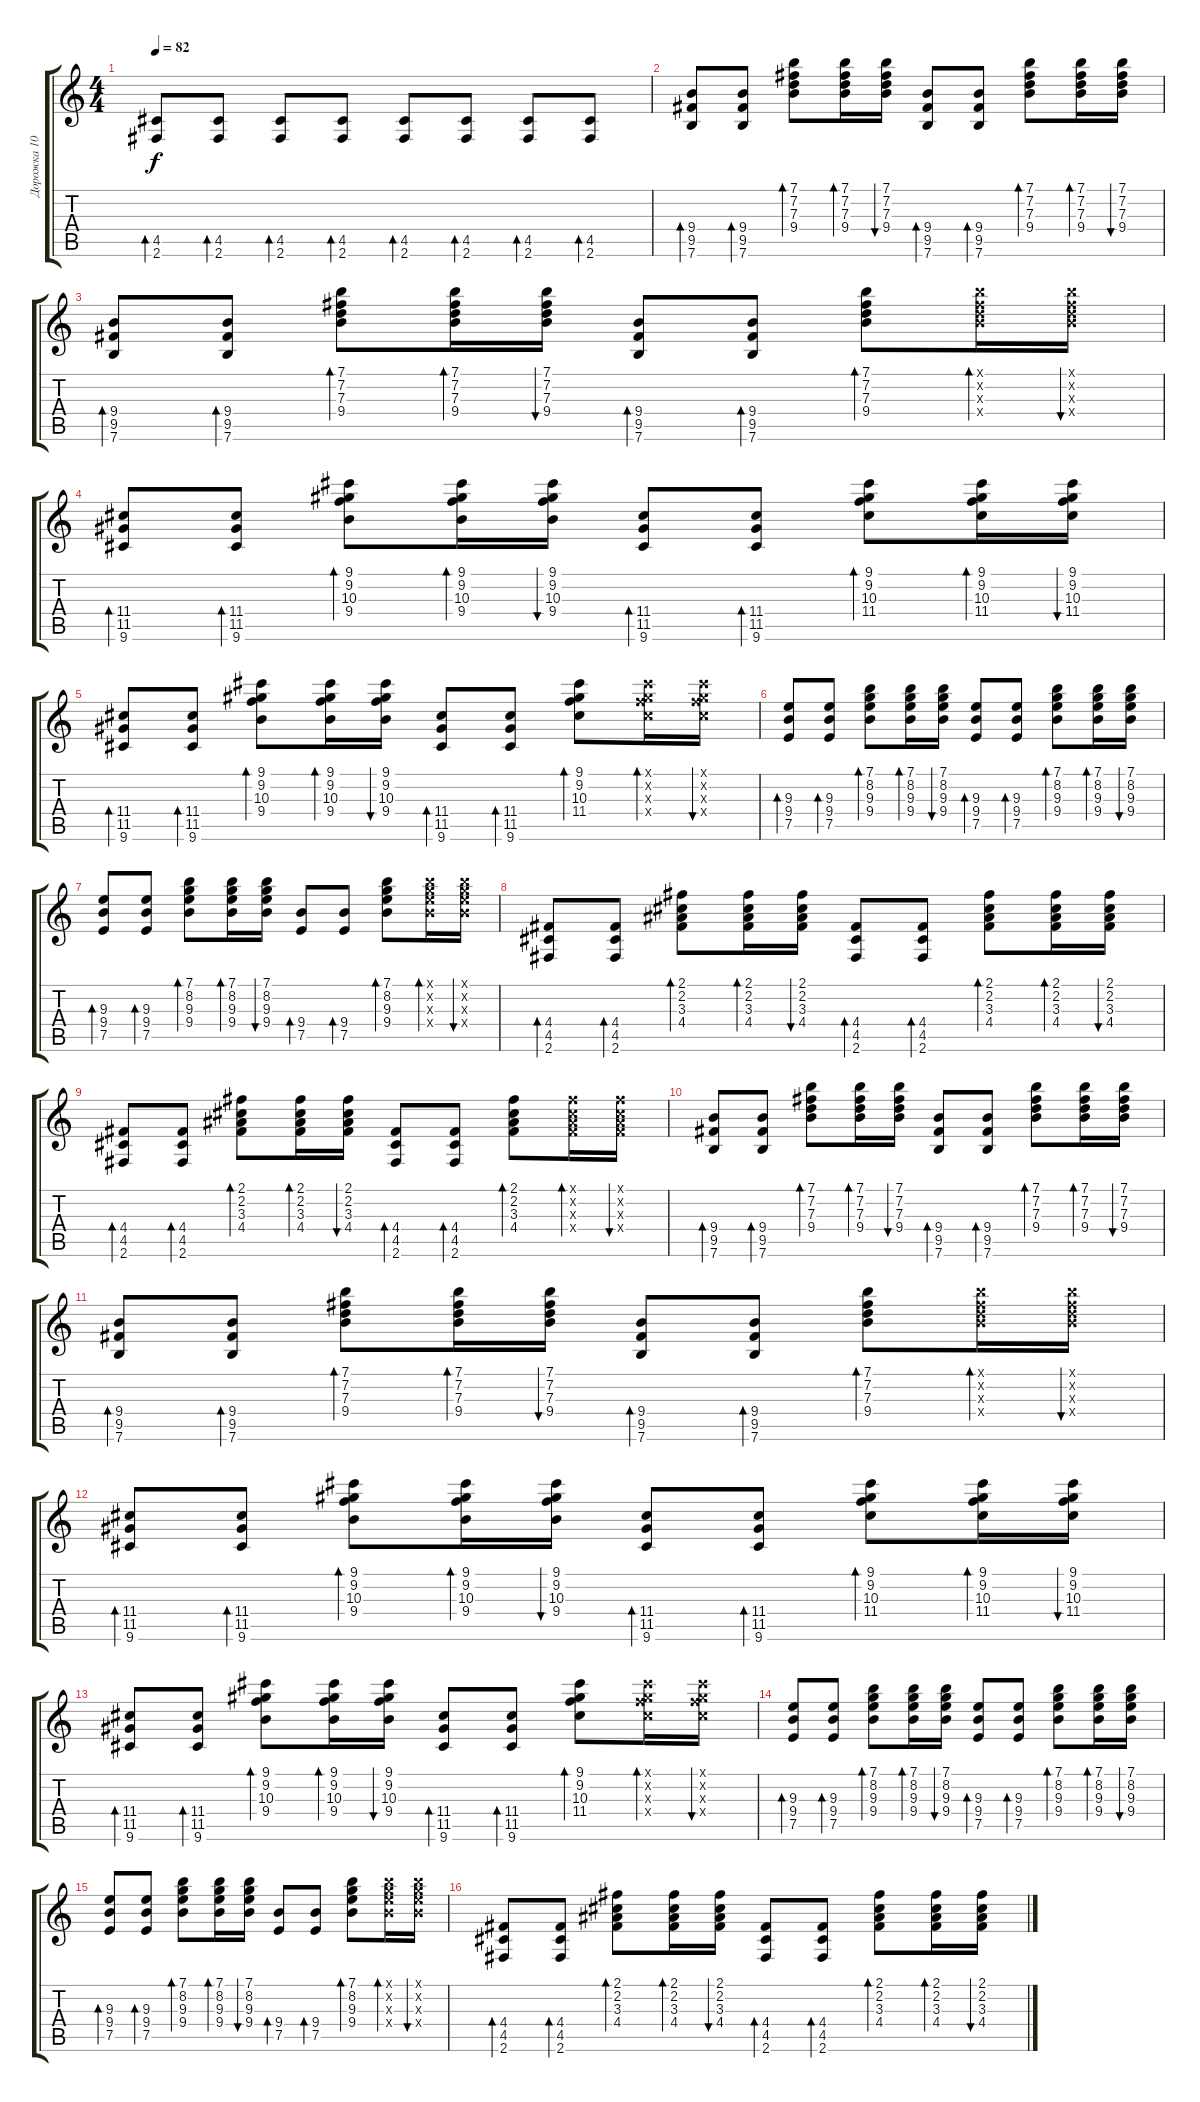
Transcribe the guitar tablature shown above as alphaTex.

\track ("Дорожка 10" "Дорожка 10") {instrument acousticguitarsteel}
\staff {score tabs}
\tuning (E4 B3 G3 D3 A2 E2) {hide}
\ts (4 4)
\tempo 82
\clef g2
\ks c
(4.5 2.6).8{bd 60 dy f} (4.5 2.6).8{bd 60} (4.5 2.6).8{bd 60} (4.5 2.6).8{bd 60} (4.5 2.6).8{bd 60} (4.5 2.6).8{bd 60} (4.5 2.6).8{bd 60} (4.5 2.6).8{bd 60} |
(9.4 9.5 7.6).8{bd 60} (9.4 9.5 7.6).8{bd 60} (7.1 7.2 7.3 9.4).8{bd 60} (7.1 7.2 7.3 9.4).16{bd 60} (7.1 7.2 7.3 9.4).16{bu 60} (9.4 9.5 7.6).8{bd 60} (9.4 9.5 7.6).8{bd 60} (7.1 7.2 7.3 9.4).8{bd 60} (7.1 7.2 7.3 9.4).16{bd 60} (7.1 7.2 7.3 9.4).16{bu 60} |
(9.4 9.5 7.6).8{bd 60} (9.4 9.5 7.6).8{bd 60} (7.1 7.2 7.3 9.4).8{bd 60} (7.1 7.2 7.3 9.4).16{bd 60} (7.1 7.2 7.3 9.4).16{bu 60} (9.4 9.5 7.6).8{bd 60} (9.4 9.5 7.6).8{bd 60} (7.1 7.2 7.3 9.4).8{bd 60} (7.1{x} 7.2{x} 7.3{x} 9.4{x}).16{bd 60} (7.1{x} 7.2{x} 7.3{x} 9.4{x}).16{bu 60} |
(11.4 11.5 9.6).8{bd 60} (11.4 11.5 9.6).8{bd 60} (9.1 9.2 10.3 9.4).8{bd 60} (9.1 9.2 10.3 9.4).16{bd 60} (9.1 9.2 10.3 9.4).16{bu 60} (11.4 11.5 9.6).8{bd 60} (11.4 11.5 9.6).8{bd 60} (9.1 9.2 10.3 11.4).8{bd 60} (9.1 9.2 10.3 11.4).16{bd 60} (9.1 9.2 10.3 11.4).16{bu 60} |
(11.4 11.5 9.6).8{bd 60} (11.4 11.5 9.6).8{bd 60} (9.1 9.2 10.3 9.4).8{bd 60} (9.1 9.2 10.3 9.4).16{bd 60} (9.1 9.2 10.3 9.4).16{bu 60} (11.4 11.5 9.6).8{bd 60} (11.4 11.5 9.6).8{bd 60} (9.1 9.2 10.3 11.4).8{bd 60} (9.1{x} 9.2{x} 10.3{x} 11.4{x}).16{bd 60} (9.1{x} 9.2{x} 10.3{x} 11.4{x}).16{bu 60} |
(9.3 9.4 7.5).8{bd 60} (9.3 9.4 7.5).8{bd 60} (7.1 8.2 9.3 9.4).8{bd 60} (7.1 8.2 9.3 9.4).16{bd 60} (7.1 8.2 9.3 9.4).16{bu 60} (9.3 9.4 7.5).8{bd 60} (9.3 9.4 7.5).8{bd 60} (7.1 8.2 9.3 9.4).8{bd 60} (7.1 8.2 9.3 9.4).16{bd 60} (7.1 8.2 9.3 9.4).16{bu 60} |
(9.3 9.4 7.5).8{bd 60} (9.3 9.4 7.5).8{bd 60} (7.1 8.2 9.3 9.4).8{bd 60} (7.1 8.2 9.3 9.4).16{bd 60} (7.1 8.2 9.3 9.4).16{bu 60} (9.4 7.5).8{bd 60} (9.4 7.5).8{bd 60} (7.1 8.2 9.3 9.4).8{bd 60} (7.1{x} 8.2{x} 9.3{x} 9.4{x}).16{bd 60} (7.1{x} 8.2{x} 9.3{x} 9.4{x}).16{bu 60} |
(4.4 4.5 2.6).8{bd 60} (4.4 4.5 2.6).8{bd 60} (2.1 2.2 3.3 4.4).8{bd 60} (2.1 2.2 3.3 4.4).16{bd 60} (2.1 2.2 3.3 4.4).16{bu 60} (4.4 4.5 2.6).8{bd 60} (4.4 4.5 2.6).8{bd 60} (2.1 2.2 3.3 4.4).8{bd 60} (2.1 2.2 3.3 4.4).16{bd 60} (2.1 2.2 3.3 4.4).16{bu 60} |
(4.4 4.5 2.6).8{bd 60} (4.4 4.5 2.6).8{bd 60} (2.1 2.2 3.3 4.4).8{bd 60} (2.1 2.2 3.3 4.4).16{bd 60} (2.1 2.2 3.3 4.4).16{bu 60} (4.4 4.5 2.6).8{bd 60} (4.4 4.5 2.6).8{bd 60} (2.1 2.2 3.3 4.4).8{bd 60} (2.1{x} 2.2{x} 3.3{x} 4.4{x}).16{bd 60} (2.1{x} 2.2{x} 3.3{x} 4.4{x}).16{bu 60} |
(9.4 9.5 7.6).8{bd 60} (9.4 9.5 7.6).8{bd 60} (7.1 7.2 7.3 9.4).8{bd 60} (7.1 7.2 7.3 9.4).16{bd 60} (7.1 7.2 7.3 9.4).16{bu 60} (9.4 9.5 7.6).8{bd 60} (9.4 9.5 7.6).8{bd 60} (7.1 7.2 7.3 9.4).8{bd 60} (7.1 7.2 7.3 9.4).16{bd 60} (7.1 7.2 7.3 9.4).16{bu 60} |
(9.4 9.5 7.6).8{bd 60} (9.4 9.5 7.6).8{bd 60} (7.1 7.2 7.3 9.4).8{bd 60} (7.1 7.2 7.3 9.4).16{bd 60} (7.1 7.2 7.3 9.4).16{bu 60} (9.4 9.5 7.6).8{bd 60} (9.4 9.5 7.6).8{bd 60} (7.1 7.2 7.3 9.4).8{bd 60} (7.1{x} 7.2{x} 7.3{x} 9.4{x}).16{bd 60} (7.1{x} 7.2{x} 7.3{x} 9.4{x}).16{bu 60} |
(11.4 11.5 9.6).8{bd 60} (11.4 11.5 9.6).8{bd 60} (9.1 9.2 10.3 9.4).8{bd 60} (9.1 9.2 10.3 9.4).16{bd 60} (9.1 9.2 10.3 9.4).16{bu 60} (11.4 11.5 9.6).8{bd 60} (11.4 11.5 9.6).8{bd 60} (9.1 9.2 10.3 11.4).8{bd 60} (9.1 9.2 10.3 11.4).16{bd 60} (9.1 9.2 10.3 11.4).16{bu 60} |
(11.4 11.5 9.6).8{bd 60} (11.4 11.5 9.6).8{bd 60} (9.1 9.2 10.3 9.4).8{bd 60} (9.1 9.2 10.3 9.4).16{bd 60} (9.1 9.2 10.3 9.4).16{bu 60} (11.4 11.5 9.6).8{bd 60} (11.4 11.5 9.6).8{bd 60} (9.1 9.2 10.3 11.4).8{bd 60} (9.1{x} 9.2{x} 10.3{x} 11.4{x}).16{bd 60} (9.1{x} 9.2{x} 10.3{x} 11.4{x}).16{bu 60} |
(9.3 9.4 7.5).8{bd 60} (9.3 9.4 7.5).8{bd 60} (7.1 8.2 9.3 9.4).8{bd 60} (7.1 8.2 9.3 9.4).16{bd 60} (7.1 8.2 9.3 9.4).16{bu 60} (9.3 9.4 7.5).8{bd 60} (9.3 9.4 7.5).8{bd 60} (7.1 8.2 9.3 9.4).8{bd 60} (7.1 8.2 9.3 9.4).16{bd 60} (7.1 8.2 9.3 9.4).16{bu 60} |
(9.3 9.4 7.5).8{bd 60} (9.3 9.4 7.5).8{bd 60} (7.1 8.2 9.3 9.4).8{bd 60} (7.1 8.2 9.3 9.4).16{bd 60} (7.1 8.2 9.3 9.4).16{bu 60} (9.4 7.5).8{bd 60} (9.4 7.5).8{bd 60} (7.1 8.2 9.3 9.4).8{bd 60} (7.1{x} 8.2{x} 9.3{x} 9.4{x}).16{bd 60} (7.1{x} 8.2{x} 9.3{x} 9.4{x}).16{bu 60} |
(4.4 4.5 2.6).8{bd 60} (4.4 4.5 2.6).8{bd 60} (2.1 2.2 3.3 4.4).8{bd 60} (2.1 2.2 3.3 4.4).16{bd 60} (2.1 2.2 3.3 4.4).16{bu 60} (4.4 4.5 2.6).8{bd 60} (4.4 4.5 2.6).8{bd 60} (2.1 2.2 3.3 4.4).8{bd 60} (2.1 2.2 3.3 4.4).16{bd 60} (2.1 2.2 3.3 4.4).16{bu 60}
